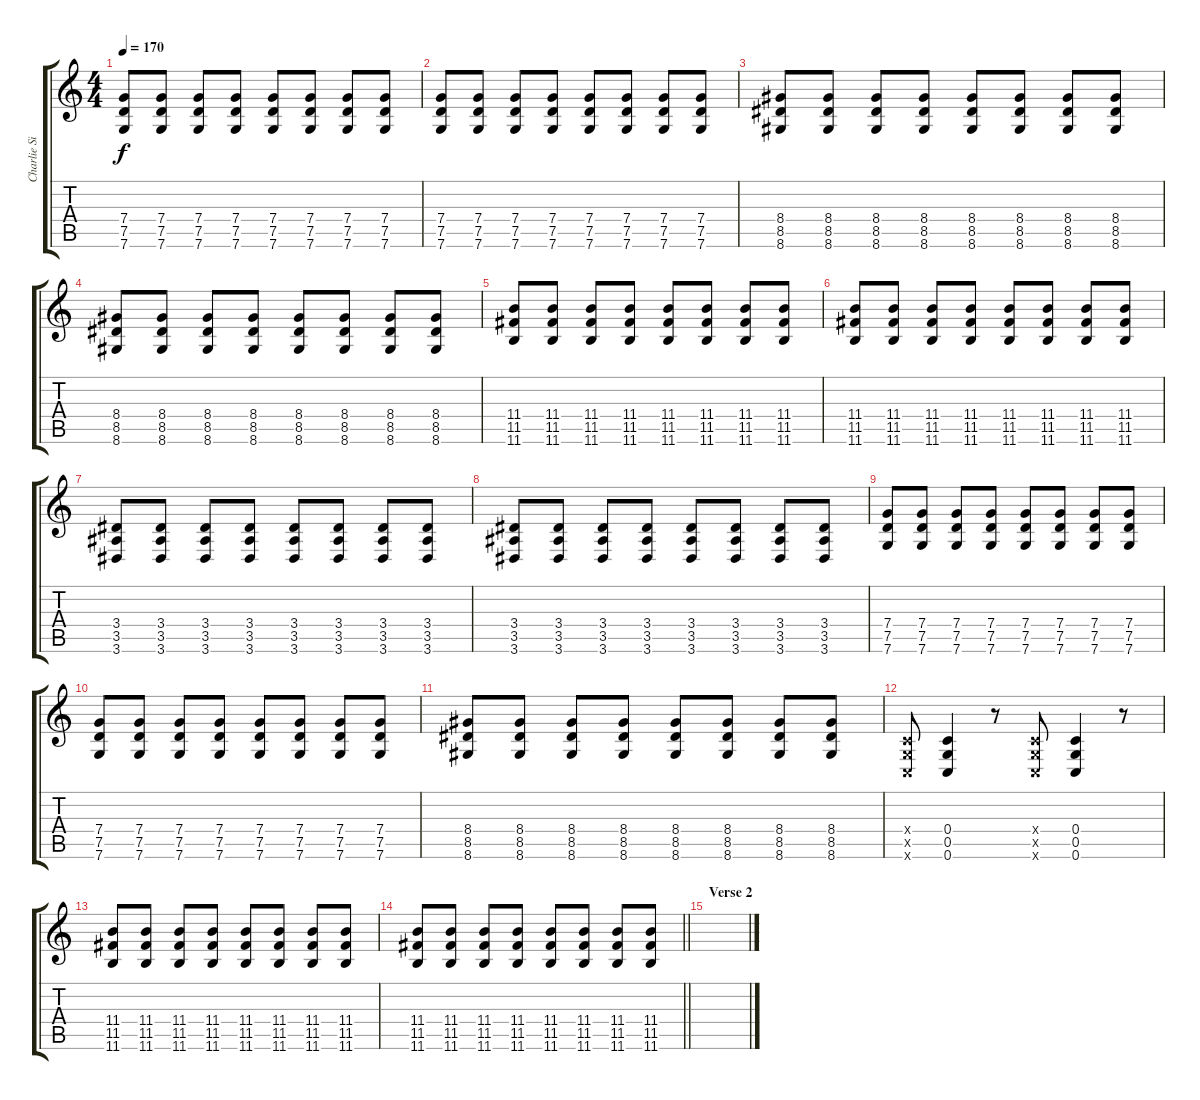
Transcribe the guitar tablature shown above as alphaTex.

\track ("Charlie Simpson" "Charlie Si") {instrument overdrivenguitar}
\staff {score tabs}
\tuning (D4 A3 F3 C3 G2 C2) {hide}
\ts (4 4)
\tempo 170
\clef g2
\ks c
(7.4 7.5 7.6).8{dy f} (7.4 7.5 7.6).8 (7.4 7.5 7.6).8 (7.4 7.5 7.6).8 (7.4 7.5 7.6).8 (7.4 7.5 7.6).8 (7.4 7.5 7.6).8 (7.4 7.5 7.6).8 |
(7.4 7.5 7.6).8 (7.4 7.5 7.6).8 (7.4 7.5 7.6).8 (7.4 7.5 7.6).8 (7.4 7.5 7.6).8 (7.4 7.5 7.6).8 (7.4 7.5 7.6).8 (7.4 7.5 7.6).8 |
(8.4 8.5 8.6).8 (8.4 8.5 8.6).8 (8.4 8.5 8.6).8 (8.4 8.5 8.6).8 (8.4 8.5 8.6).8 (8.4 8.5 8.6).8 (8.4 8.5 8.6).8 (8.4 8.5 8.6).8 |
(8.4 8.5 8.6).8 (8.4 8.5 8.6).8 (8.4 8.5 8.6).8 (8.4 8.5 8.6).8 (8.4 8.5 8.6).8 (8.4 8.5 8.6).8 (8.4 8.5 8.6).8 (8.4 8.5 8.6).8 |
(11.4 11.5 11.6).8 (11.4 11.5 11.6).8 (11.4 11.5 11.6).8 (11.4 11.5 11.6).8 (11.4 11.5 11.6).8 (11.4 11.5 11.6).8 (11.4 11.5 11.6).8 (11.4 11.5 11.6).8 |
(11.4 11.5 11.6).8 (11.4 11.5 11.6).8 (11.4 11.5 11.6).8 (11.4 11.5 11.6).8 (11.4 11.5 11.6).8 (11.4 11.5 11.6).8 (11.4 11.5 11.6).8 (11.4 11.5 11.6).8 |
(3.4 3.5 3.6).8 (3.4 3.5 3.6).8 (3.4 3.5 3.6).8 (3.4 3.5 3.6).8 (3.4 3.5 3.6).8 (3.4 3.5 3.6).8 (3.4 3.5 3.6).8 (3.4 3.5 3.6).8 |
(3.4 3.5 3.6).8 (3.4 3.5 3.6).8 (3.4 3.5 3.6).8 (3.4 3.5 3.6).8 (3.4 3.5 3.6).8 (3.4 3.5 3.6).8 (3.4 3.5 3.6).8 (3.4 3.5 3.6).8 |
(7.4 7.5 7.6).8 (7.4 7.5 7.6).8 (7.4 7.5 7.6).8 (7.4 7.5 7.6).8 (7.4 7.5 7.6).8 (7.4 7.5 7.6).8 (7.4 7.5 7.6).8 (7.4 7.5 7.6).8 |
(7.4 7.5 7.6).8 (7.4 7.5 7.6).8 (7.4 7.5 7.6).8 (7.4 7.5 7.6).8 (7.4 7.5 7.6).8 (7.4 7.5 7.6).8 (7.4 7.5 7.6).8 (7.4 7.5 7.6).8 |
(8.4 8.5 8.6).8 (8.4 8.5 8.6).8 (8.4 8.5 8.6).8 (8.4 8.5 8.6).8 (8.4 8.5 8.6).8 (8.4 8.5 8.6).8 (8.4 8.5 8.6).8 (8.4 8.5 8.6).8 |
(0.4{x} 0.5{x} 0.6{x}).8 (0.4 0.5 0.6).4 r.8 (0.4{x} 0.5{x} 0.6{x}).8 (0.4 0.5 0.6).4 r.8 |
(11.4 11.5 11.6).8 (11.4 11.5 11.6).8 (11.4 11.5 11.6).8 (11.4 11.5 11.6).8 (11.4 11.5 11.6).8 (11.4 11.5 11.6).8 (11.4 11.5 11.6).8 (11.4 11.5 11.6).8 |
\barLineRight lightlight
(11.4 11.5 11.6).8 (11.4 11.5 11.6).8 (11.4 11.5 11.6).8 (11.4 11.5 11.6).8 (11.4 11.5 11.6).8 (11.4 11.5 11.6).8 (11.4 11.5 11.6).8 (11.4 11.5 11.6).8 |
\section ("" "Verse 2")
